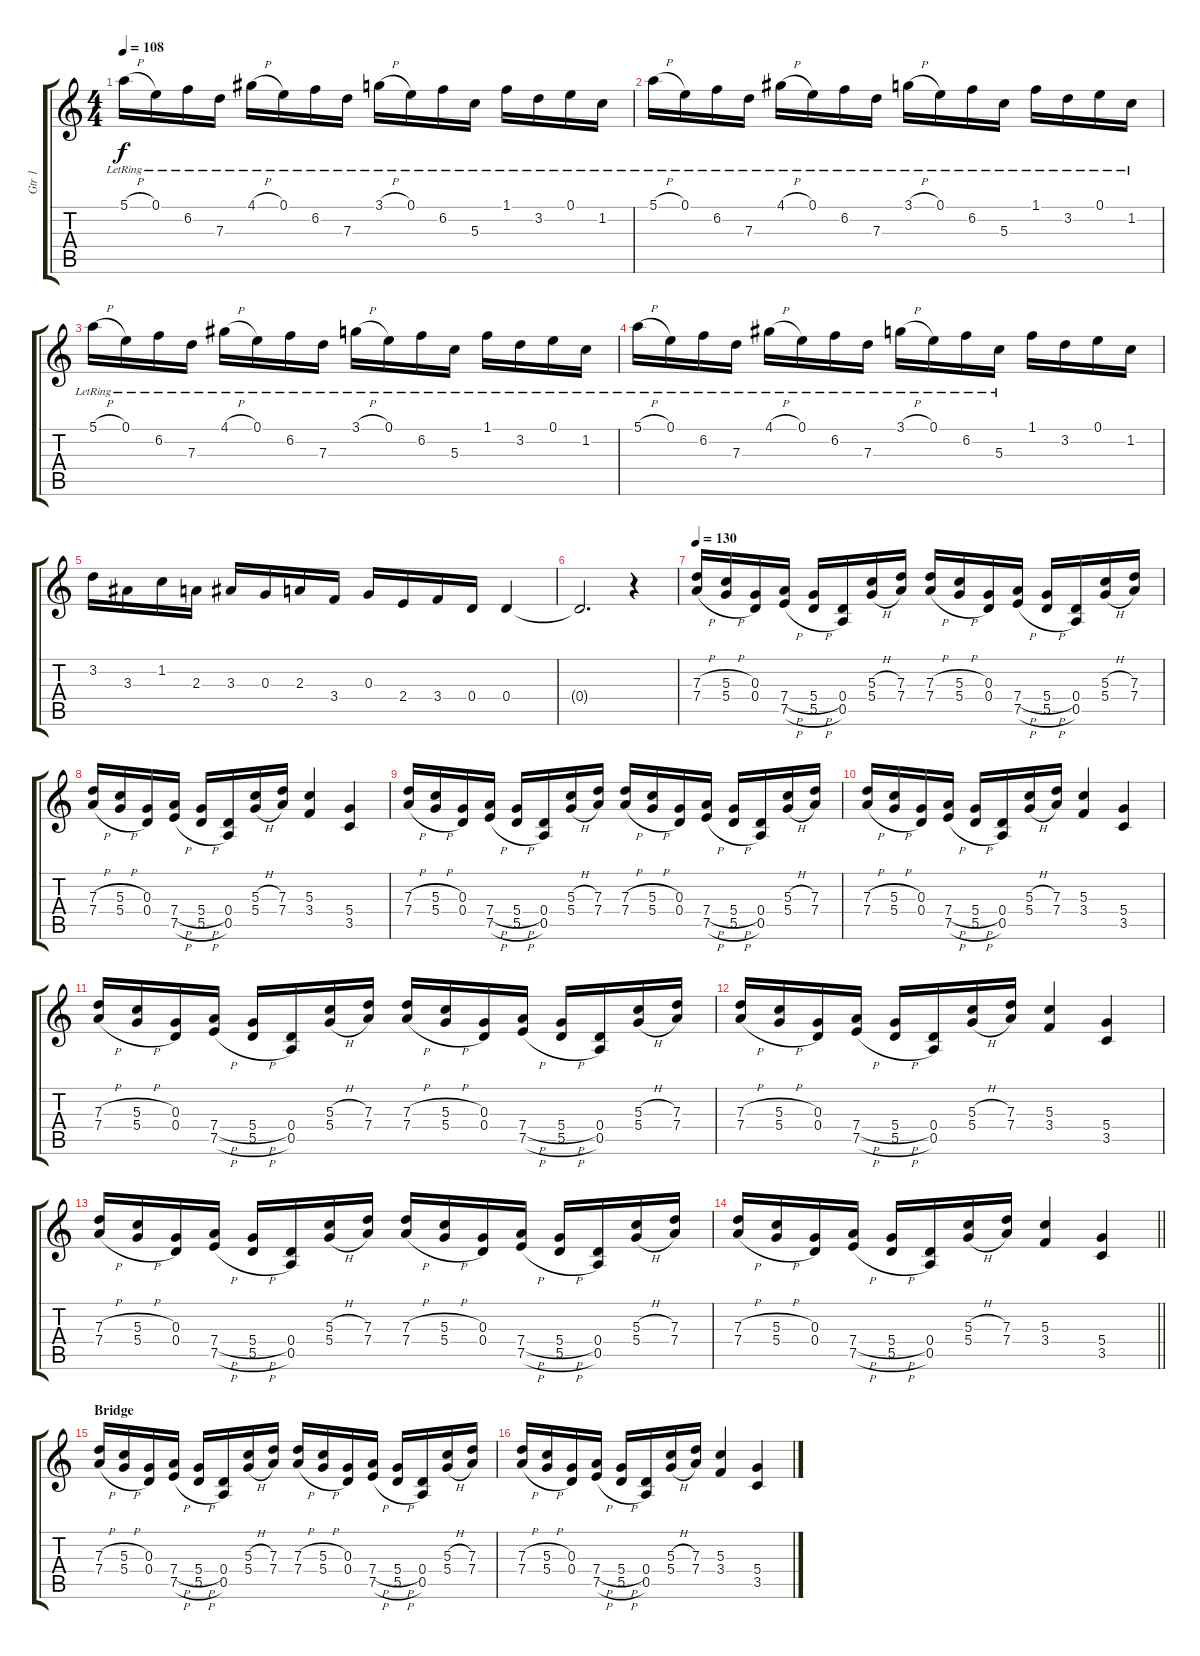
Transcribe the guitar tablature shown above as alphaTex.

\track ("Gtr 1" "Gtr 1") {instrument acousticguitarsteel}
\staff {score tabs}
\tuning (E4 B3 G3 D3 A2 E2) {hide}
\ts (4 4)
\tempo 108
\clef g2
\ks c
5.1{h lr}.16{dy f} 0.1{lr}.16 6.2{lr}.16 7.3{lr}.16 4.1{h lr}.16 0.1{lr}.16 6.2{lr}.16 7.3{lr}.16 3.1{h lr}.16 0.1{lr}.16 6.2{lr}.16 5.3{lr}.16 1.1{lr}.16 3.2{lr}.16 0.1{lr}.16 1.2{lr}.16 |
5.1{h lr}.16 0.1{lr}.16 6.2{lr}.16 7.3{lr}.16 4.1{h lr}.16 0.1{lr}.16 6.2{lr}.16 7.3{lr}.16 3.1{h lr}.16 0.1{lr}.16 6.2{lr}.16 5.3{lr}.16 1.1{lr}.16 3.2{lr}.16 0.1{lr}.16 1.2{lr}.16 |
5.1{h lr}.16 0.1{lr}.16 6.2{lr}.16 7.3{lr}.16 4.1{h lr}.16 0.1{lr}.16 6.2{lr}.16 7.3{lr}.16 3.1{h lr}.16 0.1{lr}.16 6.2{lr}.16 5.3{lr}.16 1.1{lr}.16 3.2{lr}.16 0.1{lr}.16 1.2{lr}.16 |
5.1{h lr}.16 0.1{lr}.16 6.2{lr}.16 7.3{lr}.16 4.1{h lr}.16 0.1{lr}.16 6.2{lr}.16 7.3{lr}.16 3.1{h lr}.16 0.1{lr}.16 6.2{lr}.16 5.3{lr}.16 1.1.16 3.2.16 0.1.16 1.2.16 |
3.2.16 3.3.16 1.2.16 2.3.16 3.3.16 0.3.16 2.3.16 3.4.16 0.3.16 2.4.16 3.4.16 0.4.16 0.4.4 |
0.4{t}.2{d} r.4 |
\tempo 130
(7.3{h} 7.4{h}).16{volume 11 instrument distortionguitar} (5.3{h} 5.4{h}).16 (0.3 0.4).16 (7.4{h} 7.5{h}).16 (5.4{h} 5.5{h}).16 (0.4 0.5).16 (5.3{h} 5.4{h}).16 (7.3 7.4).16 (7.3{h} 7.4{h}).16 (5.3{h} 5.4{h}).16 (0.3 0.4).16 (7.4{h} 7.5{h}).16 (5.4{h} 5.5{h}).16 (0.4 0.5).16 (5.3{h} 5.4{h}).16 (7.3 7.4).16 |
(7.3{h} 7.4{h}).16 (5.3{h} 5.4{h}).16 (0.3 0.4).16 (7.4{h} 7.5{h}).16 (5.4{h} 5.5{h}).16 (0.4 0.5).16 (5.3{h} 5.4{h}).16 (7.3 7.4).16 (5.3 3.4).4 (5.4 3.5).4 |
(7.3{h} 7.4{h}).16 (5.3{h} 5.4{h}).16 (0.3 0.4).16 (7.4{h} 7.5{h}).16 (5.4{h} 5.5{h}).16 (0.4 0.5).16 (5.3{h} 5.4{h}).16 (7.3 7.4).16 (7.3{h} 7.4{h}).16 (5.3{h} 5.4{h}).16 (0.3 0.4).16 (7.4{h} 7.5{h}).16 (5.4{h} 5.5{h}).16 (0.4 0.5).16 (5.3{h} 5.4{h}).16 (7.3 7.4).16 |
(7.3{h} 7.4{h}).16 (5.3{h} 5.4{h}).16 (0.3 0.4).16 (7.4{h} 7.5{h}).16 (5.4{h} 5.5{h}).16 (0.4 0.5).16 (5.3{h} 5.4{h}).16 (7.3 7.4).16 (5.3 3.4).4 (5.4 3.5).4 |
(7.3{h} 7.4{h}).16 (5.3{h} 5.4{h}).16 (0.3 0.4).16 (7.4{h} 7.5{h}).16 (5.4{h} 5.5{h}).16 (0.4 0.5).16 (5.3{h} 5.4{h}).16 (7.3 7.4).16 (7.3{h} 7.4{h}).16 (5.3{h} 5.4{h}).16 (0.3 0.4).16 (7.4{h} 7.5{h}).16 (5.4{h} 5.5{h}).16 (0.4 0.5).16 (5.3{h} 5.4{h}).16 (7.3 7.4).16 |
(7.3{h} 7.4{h}).16 (5.3{h} 5.4{h}).16 (0.3 0.4).16 (7.4{h} 7.5{h}).16 (5.4{h} 5.5{h}).16 (0.4 0.5).16 (5.3{h} 5.4{h}).16 (7.3 7.4).16 (5.3 3.4).4 (5.4 3.5).4 |
(7.3{h} 7.4{h}).16 (5.3{h} 5.4{h}).16 (0.3 0.4).16 (7.4{h} 7.5{h}).16 (5.4{h} 5.5{h}).16 (0.4 0.5).16 (5.3{h} 5.4{h}).16 (7.3 7.4).16 (7.3{h} 7.4{h}).16 (5.3{h} 5.4{h}).16 (0.3 0.4).16 (7.4{h} 7.5{h}).16 (5.4{h} 5.5{h}).16 (0.4 0.5).16 (5.3{h} 5.4{h}).16 (7.3 7.4).16 |
\barLineRight lightlight
(7.3{h} 7.4{h}).16 (5.3{h} 5.4{h}).16 (0.3 0.4).16 (7.4{h} 7.5{h}).16 (5.4{h} 5.5{h}).16 (0.4 0.5).16 (5.3{h} 5.4{h}).16 (7.3 7.4).16 (5.3 3.4).4 (5.4 3.5).4 |
\section ("" "Bridge")
(7.3{h} 7.4{h}).16 (5.3{h} 5.4{h}).16 (0.3 0.4).16 (7.4{h} 7.5{h}).16 (5.4{h} 5.5{h}).16 (0.4 0.5).16 (5.3{h} 5.4{h}).16 (7.3 7.4).16 (7.3{h} 7.4{h}).16 (5.3{h} 5.4{h}).16 (0.3 0.4).16 (7.4{h} 7.5{h}).16 (5.4{h} 5.5{h}).16 (0.4 0.5).16 (5.3{h} 5.4{h}).16 (7.3 7.4).16 |
(7.3{h} 7.4{h}).16 (5.3{h} 5.4{h}).16 (0.3 0.4).16 (7.4{h} 7.5{h}).16 (5.4{h} 5.5{h}).16 (0.4 0.5).16 (5.3{h} 5.4{h}).16 (7.3 7.4).16 (5.3 3.4).4 (5.4 3.5).4
